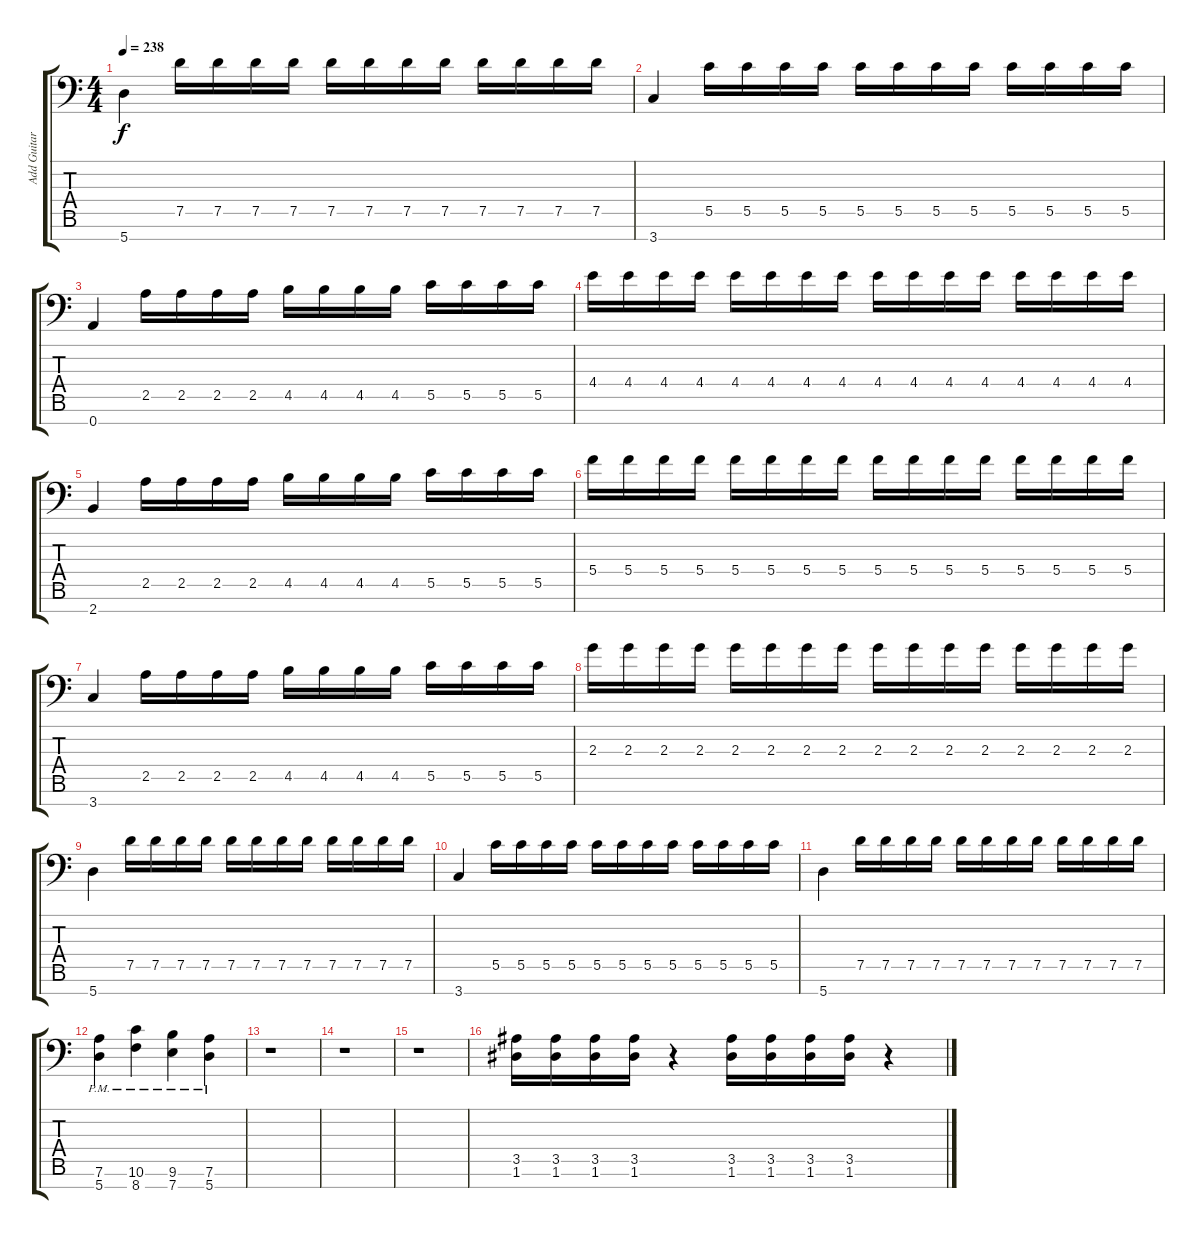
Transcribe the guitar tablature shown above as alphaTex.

\track ("Add Guitar" "Add Guitar") {instrument distortionguitar}
\staff {score tabs}
\tuning (D4 A3 F3 C3 G2 D2 A1) {hide}
\ts (4 4)
\tempo 238
\clef f4
\ks c
5.7.4{dy f} 7.5.16 7.5.16 7.5.16 7.5.16 7.5.16 7.5.16 7.5.16 7.5.16 7.5.16 7.5.16 7.5.16 7.5.16 |
3.7.4 5.5.16 5.5.16 5.5.16 5.5.16 5.5.16 5.5.16 5.5.16 5.5.16 5.5.16 5.5.16 5.5.16 5.5.16 |
0.7.4 2.5.16 2.5.16 2.5.16 2.5.16 4.5.16 4.5.16 4.5.16 4.5.16 5.5.16 5.5.16 5.5.16 5.5.16 |
4.4.16 4.4.16 4.4.16 4.4.16 4.4.16 4.4.16 4.4.16 4.4.16 4.4.16 4.4.16 4.4.16 4.4.16 4.4.16 4.4.16 4.4.16 4.4.16 |
2.7.4 2.5.16 2.5.16 2.5.16 2.5.16 4.5.16 4.5.16 4.5.16 4.5.16 5.5.16 5.5.16 5.5.16 5.5.16 |
5.4.16 5.4.16 5.4.16 5.4.16 5.4.16 5.4.16 5.4.16 5.4.16 5.4.16 5.4.16 5.4.16 5.4.16 5.4.16 5.4.16 5.4.16 5.4.16 |
3.7.4 2.5.16 2.5.16 2.5.16 2.5.16 4.5.16 4.5.16 4.5.16 4.5.16 5.5.16 5.5.16 5.5.16 5.5.16 |
2.3.16 2.3.16 2.3.16 2.3.16 2.3.16 2.3.16 2.3.16 2.3.16 2.3.16 2.3.16 2.3.16 2.3.16 2.3.16 2.3.16 2.3.16 2.3.16 |
5.7.4 7.5.16 7.5.16 7.5.16 7.5.16 7.5.16 7.5.16 7.5.16 7.5.16 7.5.16 7.5.16 7.5.16 7.5.16 |
3.7.4 5.5.16 5.5.16 5.5.16 5.5.16 5.5.16 5.5.16 5.5.16 5.5.16 5.5.16 5.5.16 5.5.16 5.5.16 |
5.7.4 7.5.16 7.5.16 7.5.16 7.5.16 7.5.16 7.5.16 7.5.16 7.5.16 7.5.16 7.5.16 7.5.16 7.5.16 |
(7.6{pm} 5.7{pm}).4 (10.6{pm} 8.7{pm}).4 (9.6{pm} 7.7{pm}).4 (7.6{pm} 5.7{pm}).4 |
r.1 |
r.1 |
r.1 |
(3.5 1.6).16 (3.5 1.6).16 (3.5 1.6).16 (3.5 1.6).16 r.4 (3.5 1.6).16 (3.5 1.6).16 (3.5 1.6).16 (3.5 1.6).16 r.4
